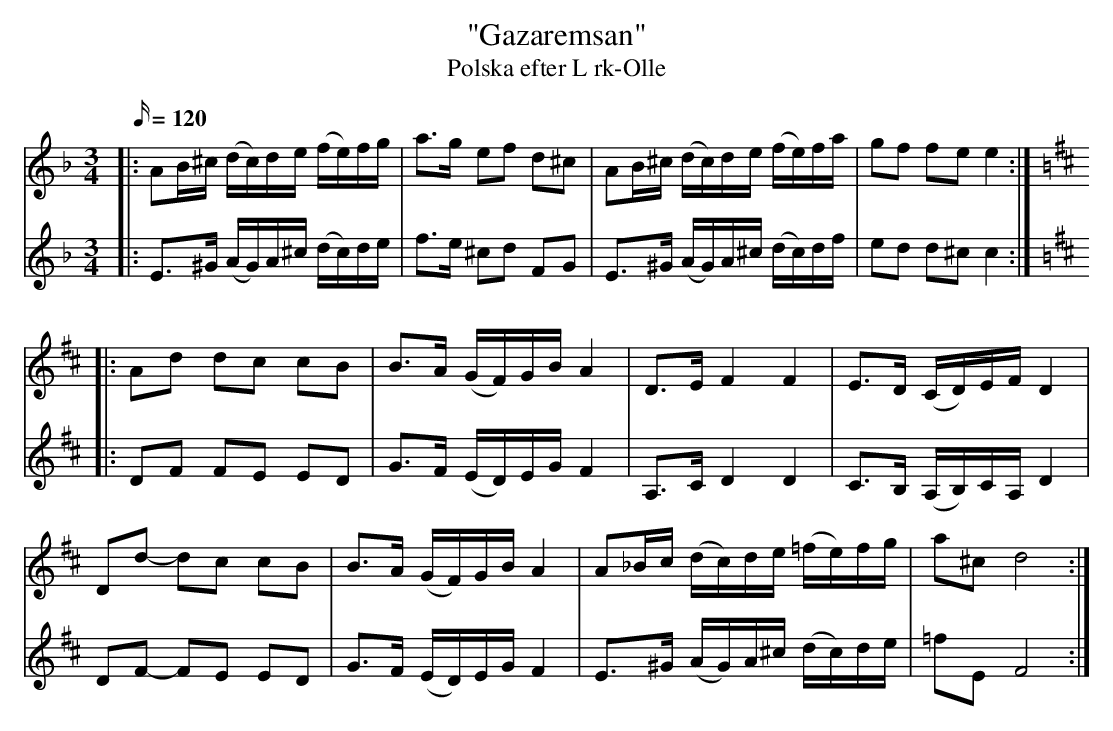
X:1
T: "Gazaremsan"
T: Polska efter L rk-Olle
M: 3/4
L: 1/16
Q: 120
K: Dm
V: 1
|: A2B^c (dc)de (fe)fg | a3g e2f2 d2^c2 | A2B^c (dc)de (fe)fa | g2f2 f2e2 e4 :|
K: D
|: A2d2 d2c2 c2B2 | B3A (GF)GB A4 | D3E F4 F4 | E3D (CD)EF D4 |
D2d2- d2c2 c2B2 | B3A (GF)GB A4 | A2_Bc (dc)de (=fe)fg | a2^c2 d8 :|
V: 2
|: E3^G (AG)A^c (dc)de | f3e ^c2d2 F2G2 | E3^G (AG)A^c (dc)df | e2d2 d2^c2 c4 :|
K: D
|: D2F2 F2E2 E2D2 | G3F (ED)EG F4 | A,3C D4 D4 | C3B, (A,B,)CA, D4 |
D2F2- F2E2 E2D2 | G3F (ED)EG F4 | E3^G (AG)A^c (dc)de | =f2E2 F8 :|
